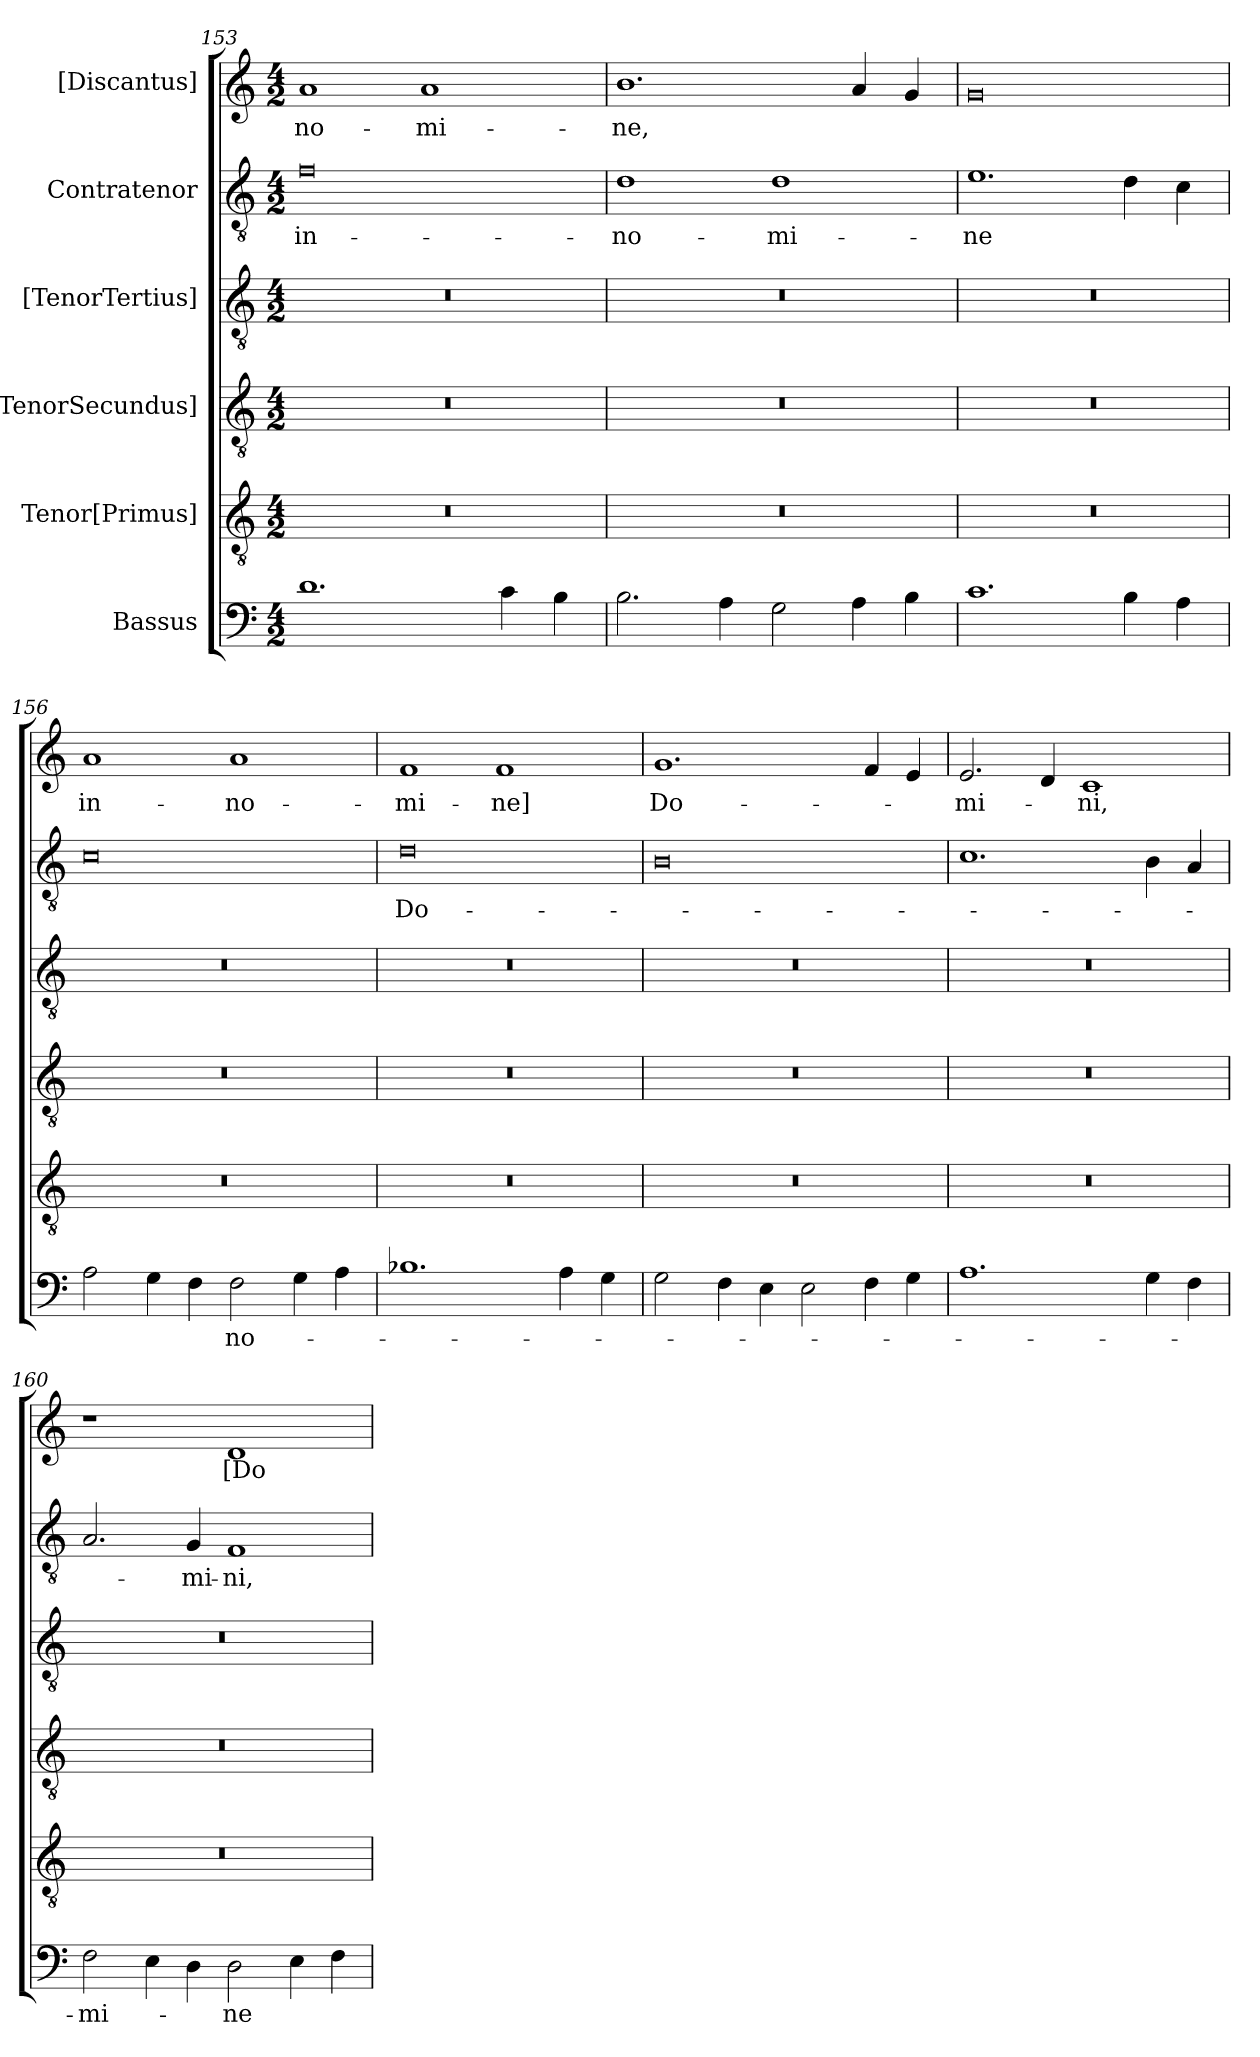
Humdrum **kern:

**kern	**text	**kern	**kern	**kern	**kern	**text	**kern	**text
*part6	*part6	*part5	*part4	*part3	*part2	*part2	*part1	*part1
*staff6	*staff6	*staff5	*staff4	*staff3	*staff2	*staff2	*staff1	*staff1
*I"Bassus	*	*I"Tenor[Primus]	*I"[TenorSecundus]	*I"[TenorTertius]	*I"Contratenor	*	*I"[Discantus]	*
*clefF4	*	*clefGv2	*clefGv2	*clefGv2	*clefGv2	*	*clefG2	*
*k[]	*	*k[]	*k[]	*k[]	*k[]	*	*k[]	*
*M4/2	*	*M4/2	*M4/2	*M4/2	*M4/2	*	*M4/2	*
=153	=153	=153	=153	=153	=153	=153	=153	=153
1.d\	.	0r	0r	0r	0f\	in-	1a/	no-
.	.	.	.	.	.	.	1a/	-mi-
4c\	.	.	.	.	.	.	.	.
4B\	.	.	.	.	.	.	.	.
=154	=154	=154	=154	=154	=154	=154	=154	=154
2.B\	.	0r	0r	0r	1d\	no-	1.b\	-ne,
4A\	.	.	.	.	.	.	.	.
2G\	.	.	.	.	1d\	-mi-	.	.
4A\	.	.	.	.	.	.	4a/	.
4B\	.	.	.	.	.	.	4g/	.
=155	=155	=155	=155	=155	=155	=155	=155	=155
1.c\	.	0r	0r	0r	1.e\	-ne	0g/	.
4B\	.	.	.	.	4d\	.	.	.
4A\	.	.	.	.	4c\	.	.	.
=156	=156	=156	=156	=156	=156	=156	=156	=156
2A\	.	0r	0r	0r	0c\	.	1a/	in-
4G\	.	.	.	.	.	.	.	.
4F\	.	.	.	.	.	.	.	.
2F\	no-	.	.	.	.	.	1a/	no-
4G\	.	.	.	.	.	.	.	.
4A\	.	.	.	.	.	.	.	.
=157	=157	=157	=157	=157	=157	=157	=157	=157
1.B-X\	.	0r	0r	0r	0d\	Do-	1f/	-mi-
.	.	.	.	.	.	.	1f/	-ne]
4A\	.	.	.	.	.	.	.	.
4G\	.	.	.	.	.	.	.	.
=158	=158	=158	=158	=158	=158	=158	=158	=158
2G\	.	0r	0r	0r	0B\	.	1.g/	Do-
4F\	.	.	.	.	.	.	.	.
4E\	.	.	.	.	.	.	.	.
2E\	.	.	.	.	.	.	.	.
4F\	.	.	.	.	.	.	4f/	.
4G\	.	.	.	.	.	.	4e/	.
=159	=159	=159	=159	=159	=159	=159	=159	=159
1.A\	.	0r	0r	0r	1.c\	.	2.e/	-mi-
.	.	.	.	.	.	.	4d/	.
.	.	.	.	.	.	.	1c/	-ni,
4G\	.	.	.	.	4B\	.	.	.
4F\	.	.	.	.	4A/	.	.	.
=160	=160	=160	=160	=160	=160	=160	=160	=160
2F\	-mi-	0r	0r	0r	2.A/	.	1r	.
4E\	.	.	.	.	.	.	.	.
4D\	.	.	.	.	4G/	-mi-	.	.
2D\	-ne	.	.	.	1F/	-ni,	1d/	[Do-
4E\	.	.	.	.	.	.	.	.
4F\	.	.	.	.	.	.	.	.
=	=	=	=	=	=	=	=	=
*-	*-	*-	*-	*-	*-	*-	*-	*-
